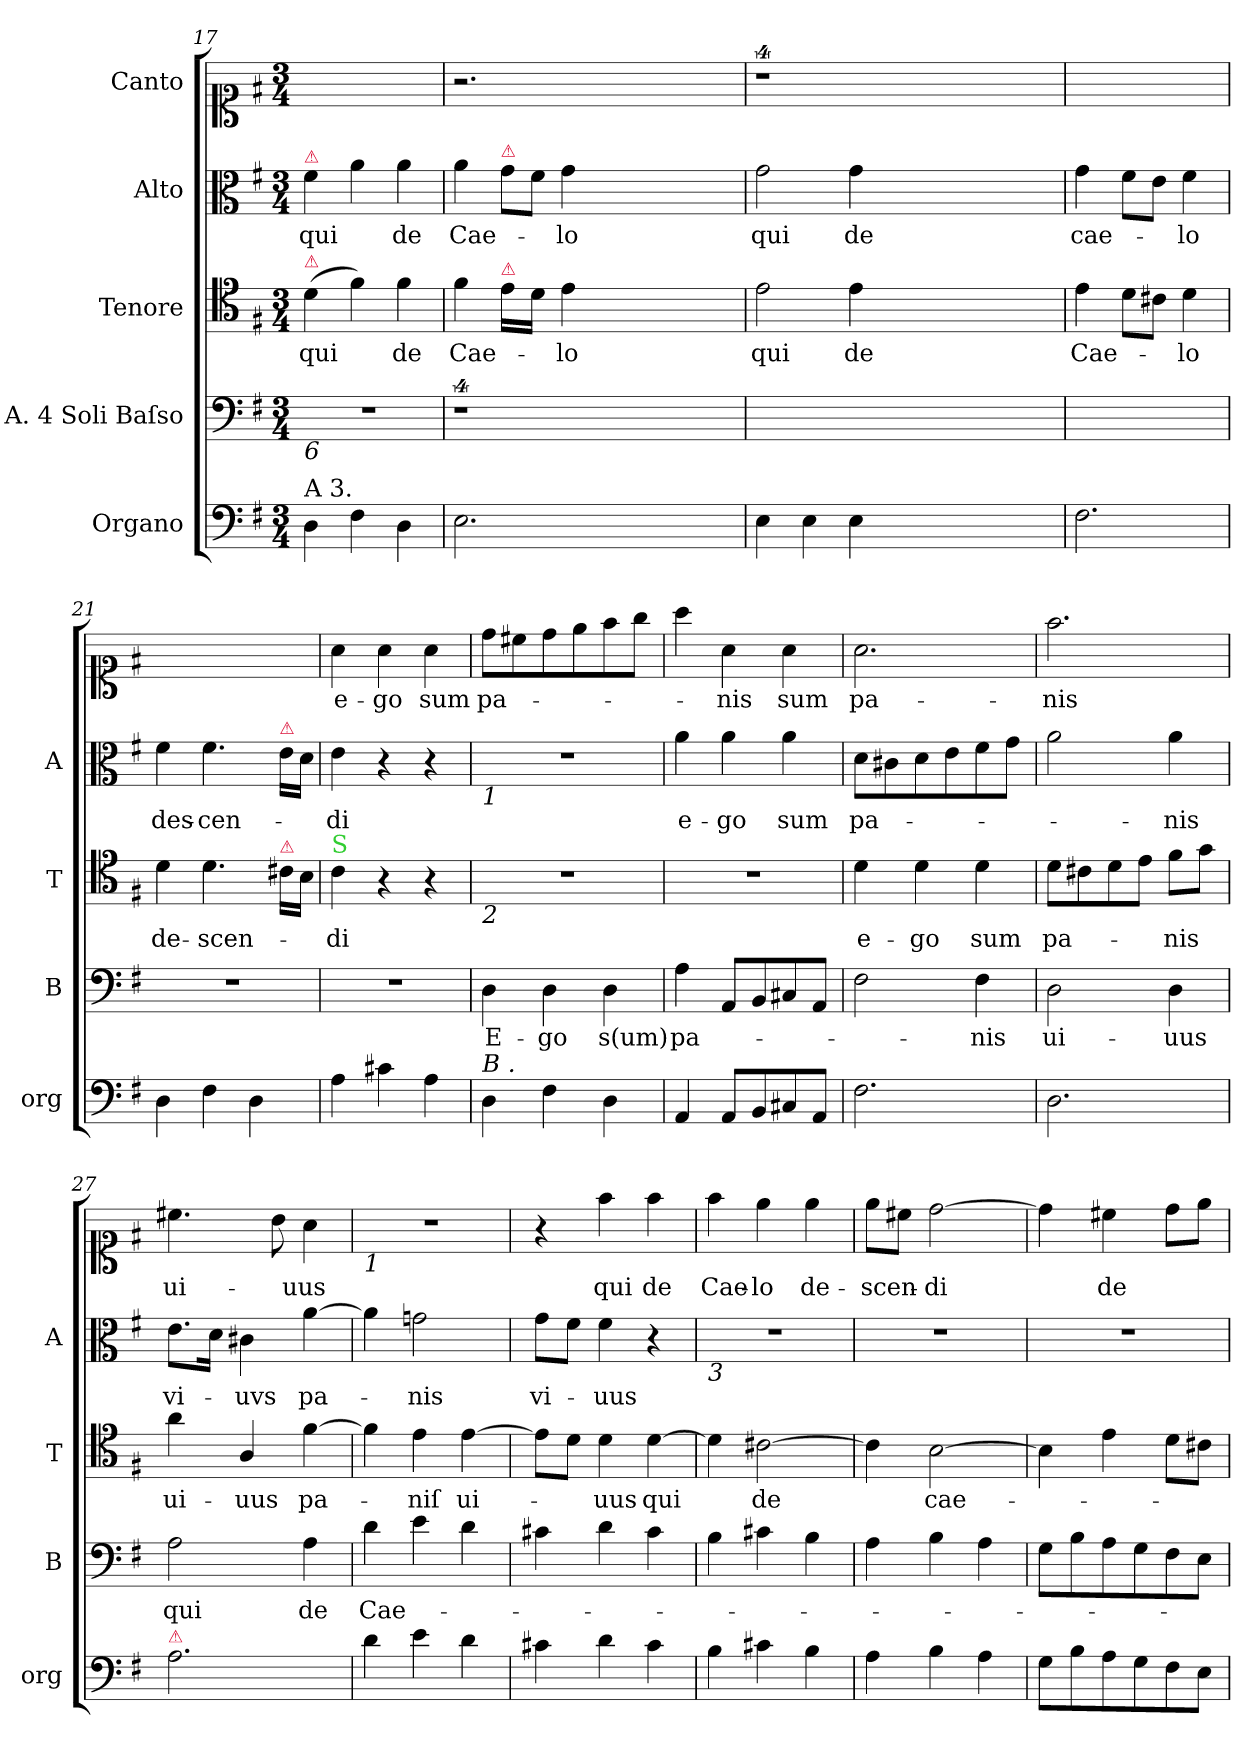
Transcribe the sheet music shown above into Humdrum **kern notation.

**kern	**kern	**text	**kern	**text	**kern	**text	**kern	**text
*part5	*part4	*part4	*part3	*part3	*part2	*part2	*part1	*part1
*staff5	*staff4	*staff4	*staff3	*staff3	*staff2	*staff2	*staff1	*staff1
*I"Organo	*I"A. 4 Soli Baſso	*	*I"Tenore	*	*I"Alto	*	*I"Canto	*
*I'org	*I'B	*	*I'T	*	*I'A	*	*	*
*clefF4	*clefF4	*	*clefC4	*	*clefC3	*	*clefC1	*
*k[f#]	*k[f#]	*	*k[f#]	*	*k[f#]	*	*k[f#]	*
*M3/4	*M3/4	*	*M3/4	*	*M3/4	*	*M3/4	*
=17	=17	=17	=17	=17	=17	=17	=17	=17
!	!	!	!	!	!LO:TX:a:color=crimson:t=⚠	!	!	!
!	!	!	!LO:TX:a:color=crimson:t=⚠	!	!	!	!	!
!	!LO:TX:b:i:t=6	!	!	!	!	!	!	!
!LO:TX:a:t=A 3.	!	!	!	!	!	!	!	!
4D\	2.r	.	(4d\	qui	4f#\	qui	2.ryy	.
4F#\	.	.	4f#\)	.	4a\	.	.	.
4D\	.	.	4f#\	de	4a\	de	.	.
=18	=18	=18	=18	=18	=18	=18	=18	=18
2.E\	4%9r	.	4f#\	Cae-	4a\	Cae-	2.r	.
!	!	!	!	!	!LO:TX:a:color=crimson:t=⚠	!	!	!
!	!	!	!LO:TX:a:color=crimson:t=⚠	!	!	!	!	!
!	!	!	!LO:N:vis=16	!	!	!	!	!
.	.	.	8e\LL	.	8g\L	.	.	.
!	!	!	!LO:N:vis=16	!	!	!	!	!
.	.	.	8d\JJ	.	8f#\J	.	.	.
.	.	.	4e\	-lo	4g\	-lo	.	.
1.ryy	.	.	1.ryy	.	1.ryy	.	1.ryy	.
=19	=19	=19	=19	=19	=19	=19	=19	=19
4E\	0ryy	.	2e\	qui	2g\	qui	4%9r	.
4E\	.	.	.	.	.	.	.	.
4E\	.	.	4e\	de	4g\	de	.	.
1.ryy	.	.	1.ryy	.	1.ryy	.	.	.
.	4ryy	.	.	.	.	.	.	.
=20	=20	=20	=20	=20	=20	=20	=20	=20
2.F#\	2.ryy	.	4e\	Cae-	4g\	cae-	2.ryy	.
.	.	.	8d\L	.	8f#\L	.	.	.
.	.	.	8c#X\J	.	8e\J	.	.	.
.	.	.	4d\	-lo	4f#\	-lo	.	.
=21	=21	=21	=21	=21	=21	=21	=21	=21
4D\	2.r	.	4d\	de-	4f#\	des-	2.ryy	.
4F#\	.	.	4.d\	-scen-	4.f#\	-cen-	.	.
4D\	.	.	.	.	.	.	.	.
!	!	!	!	!	!LO:TX:a:color=crimson:t=⚠	!	!	!
!	!	!	!LO:TX:a:color=crimson:t=⚠	!	!	!	!	!
.	.	.	16c#X\LL	.	16e\LL	.	.	.
.	.	.	16B\JJ	.	16d\JJ	.	.	.
=22	=22	=22	=22	=22	=22	=22	=22	=22
!	!	!	!LO:TX:a:color=limegreen:t=S	!	!	!	!	!
4A\	2.r	.	4c\	-di	4e\	-di	4a\	e-
4c#X\	.	.	4r	.	4r	.	4a\	-go
4A\	.	.	4r	.	4r	.	4a\	sum
=23	=23	=23	=23	=23	=23	=23	=23	=23
!	!	!	!	!	!LO:TX:b:i:t=1	!	!	!
!	!	!	!LO:TX:b:i:t=2	!	!	!	!	!
!LO:TX:a:i:t=B .	!	!	!	!	!	!	!	!
4D\	4D\	E-	2.r	.	2.r	.	8dd\L	pa-
.	.	.	.	.	.	.	8cc#X\	.
4F#\	4D\	-go	.	.	.	.	8dd\	.
.	.	.	.	.	.	.	8ee\	.
4D\	4D\	s(um)	.	.	.	.	8ff#\	.
.	.	.	.	.	.	.	8gg\J	.
=24	=24	=24	=24	=24	=24	=24	=24	=24
4AA/	4A\	pa-	2.r	.	4a\	e-	4aa\	.
8AA/L	8AA/L	.	.	.	4a\	-go	4a\	-nis
8BB/	8BB/	.	.	.	.	.	.	.
8C#X/	8C#X/	.	.	.	4a\	sum	4a\	sum
8AA/J	8AA/J	.	.	.	.	.	.	.
=25	=25	=25	=25	=25	=25	=25	=25	=25
2.F#\	2F#\	.	4d\	e-	8d\L	pa-	2.a\	pa-
.	.	.	.	.	8c#X\	.	.	.
.	.	.	4d\	-go	8d\	.	.	.
.	.	.	.	.	8e\	.	.	.
.	4F#\	-nis	4d\	sum	8f#\	.	.	.
.	.	.	.	.	8g\J	.	.	.
=26	=26	=26	=26	=26	=26	=26	=26	=26
2.D\	2D\	ui-	8d\L	pa-	2a\	.	2.ff#\	-nis
.	.	.	8c#X\	.	.	.	.	.
.	.	.	8d\	.	.	.	.	.
.	.	.	8e\J	.	.	.	.	.
.	4D\	-uus	8f#\L	-nis	4a\	-nis	.	.
.	.	.	8g\J	.	.	.	.	.
=27	=27	=27	=27	=27	=27	=27	=27	=27
!LO:TX:a:color=crimson:t=⚠	!	!	!	!	!	!	!	!
2.A\	2A\	qui	4a\	ui-	8.e\L	vi-	4.cc#X\	ui-
.	.	.	.	.	16d\Jk	.	.	.
.	.	.	4A/	-uus	4c#X\	-uvs	.	.
.	.	.	.	.	.	.	8b\	.
.	4A\	de	[4f#\	pa-	[4a\	pa-	4a\	-uus
=28	=28	=28	=28	=28	=28	=28	=28	=28
!	!	!	!	!	!	!	!LO:TX:b:i:t=1	!
4d\	4d\	Cae-	4f#\]	.	4a\]	.	2.r	.
4e\	4e\	.	4e\	-niſ	2gn\	-nis	.	.
4d\	4d\	.	[4e\	ui-	.	.	.	.
=29	=29	=29	=29	=29	=29	=29	=29	=29
4c#X\	4c#X\	.	8e\L]	.	8g\L	vi-	4r	.
.	.	.	8d\J	.	8f#\J	.	.	.
4d\	4d\	.	4d\	-uus	4f#\	-uus	4ff#\	qui
4c#\	4c#\	.	[4d\	qui	4r	.	4ff#\	de
=30	=30	=30	=30	=30	=30	=30	=30	=30
!	!	!	!	!	!LO:TX:b:i:t=3	!	!	!
4B\	4B\	.	4d\]	.	2.r	.	4ff#\	Cae-
4c#X\	4c#X\	.	[2c#X\	de	.	.	4ee\	-lo
4B\	4B\	.	.	.	.	.	4ee\	de-
=31	=31	=31	=31	=31	=31	=31	=31	=31
4A\	4A\	.	4c#\]	.	2.r	.	8ee\L	-scen-
.	.	.	.	.	.	.	8cc#X\J	.
4B\	4B\	.	[2B\	cae-	.	.	[2dd\	-di
4A\	4A\	.	.	.	.	.	.	.
=32	=32	=32	=32	=32	=32	=32	=32	=32
8G\L	8G\L	.	4B\]	.	2.r	.	4dd\]	.
8B\	8B\	.	.	.	.	.	.	.
8A\	8A\	.	4e\	.	.	.	4cc#X\	de
8G\	8G\	.	.	.	.	.	.	.
8F#\	8F#\	.	8d\L	.	.	.	8dd\L	.
8E\J	8E\J	.	8c#X\J	.	.	.	8ee\J	.
=	=	=	=	=	=	=	=	=
*-	*-	*-	*-	*-	*-	*-	*-	*-
